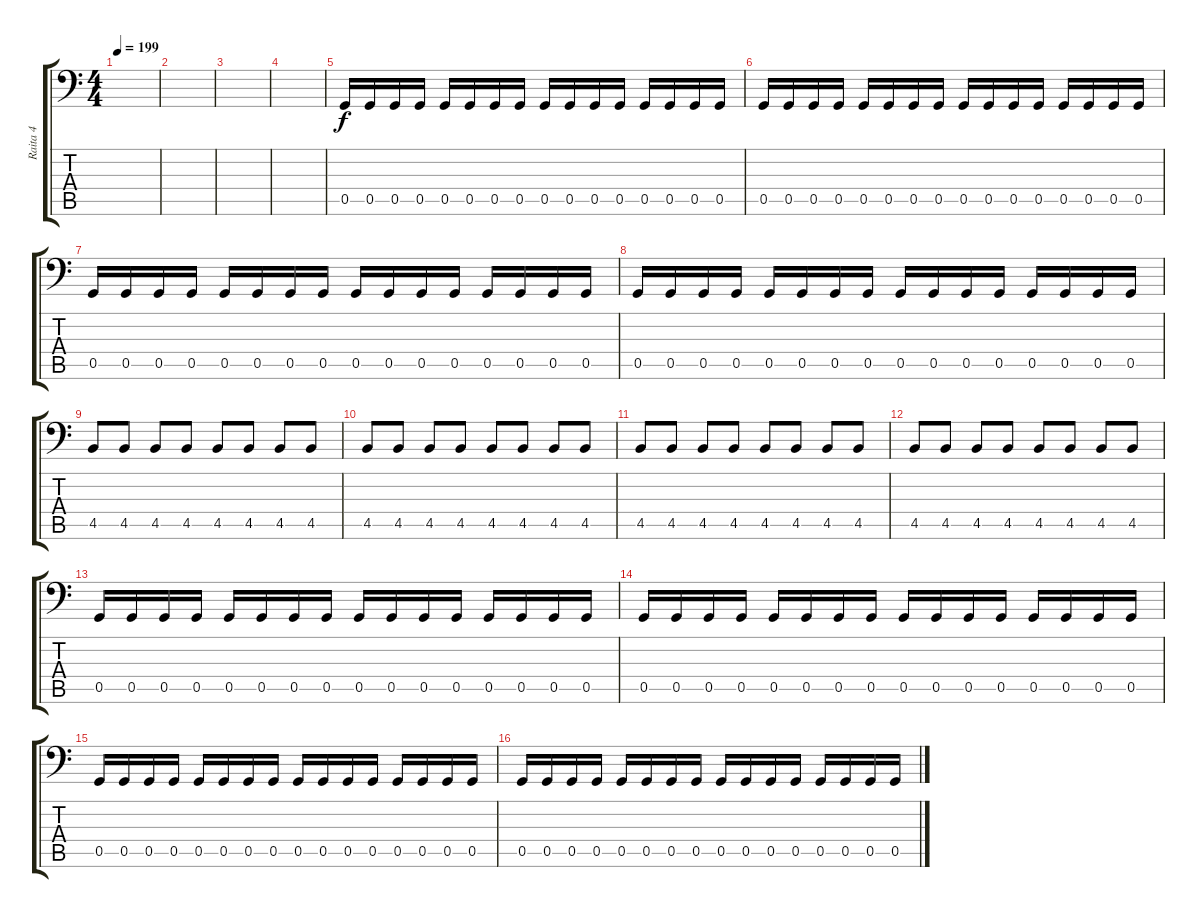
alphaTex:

\track ("Raita 4" "Raita 4") {instrument electricbassfinger}
\staff {score tabs}
\tuning (D3 A2 F2 C2 G1 D1) {hide}
\ts (4 4)
\tempo 199
\clef f4
\ks c
|
|
|
|
0.5.16 0.5.16 0.5.16 0.5.16 0.5.16 0.5.16 0.5.16 0.5.16 0.5.16 0.5.16 0.5.16 0.5.16 0.5.16 0.5.16 0.5.16 0.5.16 |
0.5.16 0.5.16 0.5.16 0.5.16 0.5.16 0.5.16 0.5.16 0.5.16 0.5.16 0.5.16 0.5.16 0.5.16 0.5.16 0.5.16 0.5.16 0.5.16 |
0.5.16 0.5.16 0.5.16 0.5.16 0.5.16 0.5.16 0.5.16 0.5.16 0.5.16 0.5.16 0.5.16 0.5.16 0.5.16 0.5.16 0.5.16 0.5.16 |
0.5.16 0.5.16 0.5.16 0.5.16 0.5.16 0.5.16 0.5.16 0.5.16 0.5.16 0.5.16 0.5.16 0.5.16 0.5.16 0.5.16 0.5.16 0.5.16 |
4.5.8 4.5.8 4.5.8 4.5.8 4.5.8 4.5.8 4.5.8 4.5.8 |
4.5.8 4.5.8 4.5.8 4.5.8 4.5.8 4.5.8 4.5.8 4.5.8 |
4.5.8 4.5.8 4.5.8 4.5.8 4.5.8 4.5.8 4.5.8 4.5.8 |
4.5.8 4.5.8 4.5.8 4.5.8 4.5.8 4.5.8 4.5.8 4.5.8 |
0.5.16 0.5.16 0.5.16 0.5.16 0.5.16 0.5.16 0.5.16 0.5.16 0.5.16 0.5.16 0.5.16 0.5.16 0.5.16 0.5.16 0.5.16 0.5.16 |
0.5.16 0.5.16 0.5.16 0.5.16 0.5.16 0.5.16 0.5.16 0.5.16 0.5.16 0.5.16 0.5.16 0.5.16 0.5.16 0.5.16 0.5.16 0.5.16 |
0.5.16 0.5.16 0.5.16 0.5.16 0.5.16 0.5.16 0.5.16 0.5.16 0.5.16 0.5.16 0.5.16 0.5.16 0.5.16 0.5.16 0.5.16 0.5.16 |
0.5.16 0.5.16 0.5.16 0.5.16 0.5.16 0.5.16 0.5.16 0.5.16 0.5.16 0.5.16 0.5.16 0.5.16 0.5.16 0.5.16 0.5.16 0.5.16
